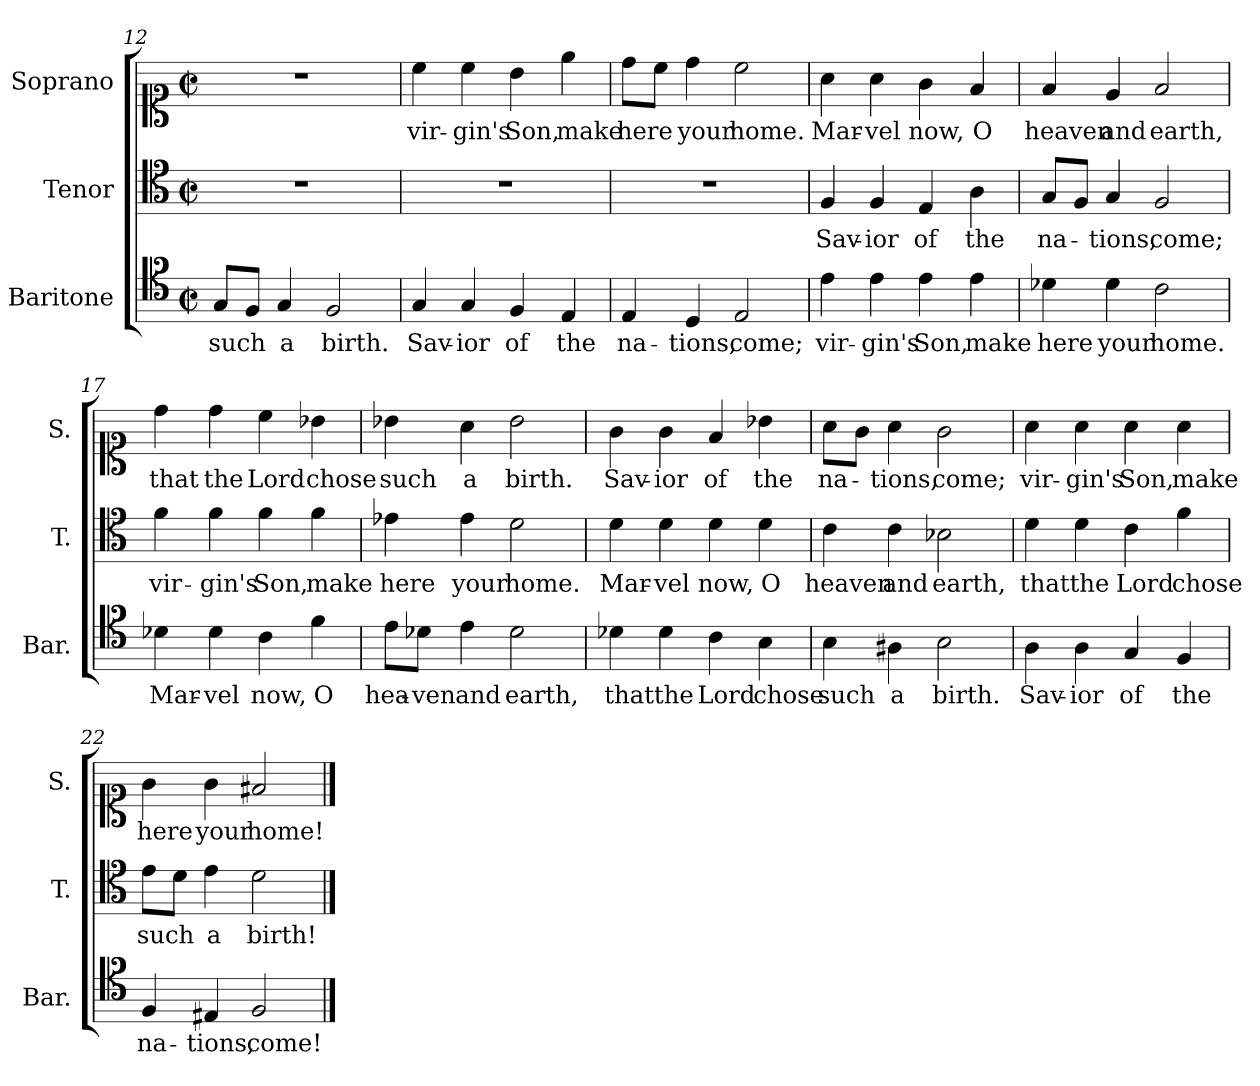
**kern	**text	**kern	**text	**kern	**text
*part3	*part3	*part2	*part2	*part1	*part1
*staff3	*staff3	*staff2	*staff2	*staff1	*staff1
*I"Baritone	*	*I"Tenor	*	*I"Soprano	*
*I'Bar.	*	*I'T.	*	*I'S.	*
*clefC5	*	*clefC4	*	*clefC1	*
*k[]	*	*k[]	*	*k[]	*
*M2/2	*	*M2/2	*	*M2/2	*
*met(c|)	*	*met(c|)	*	*met(c|)	*
=12	=12	=12	=12	=12	=12
!	!LO:LY:b	!	!	!	!
8E/L	such	1r	.	1r	.
8D/J	.	.	.	.	.
!	!LO:LY:b	!	!	!	!
4E/	a	.	.	.	.
!	!LO:LY:b	!	!	!	!
2D/	birth.	.	.	.	.
=13	=13	=13	=13	=13	=13
!	!LO:LY:b	!	!	!	!LO:LY:b
4E/	Sav-	1r	.	4cc\	vir-
!	!LO:LY:b	!	!	!	!LO:LY:b
4E/	-ior	.	.	4cc\	-gin's
!	!LO:LY:b	!	!	!	!LO:LY:b
4D/	of	.	.	4b\	Son,
!	!LO:LY:b	!	!	!	!LO:LY:b
4C/	the	.	.	4ee\	make
=14	=14	=14	=14	=14	=14
!	!LO:LY:b	!	!	!	!LO:LY:b
4C/	na-	1r	.	8dd\L	here
.	.	.	.	8cc\J	.
!	!LO:LY:b	!	!	!	!LO:LY:b
4BB/	-tions,	.	.	4dd\	your
!	!LO:LY:b	!	!	!	!LO:LY:b
2C/	come;	.	.	2cc\	home.
=15	=15	=15	=15	=15	=15
!	!LO:LY:b	!	!LO:LY:b	!	!LO:LY:b
4c\	vir-	4F/	Sav-	4a\	Mar-
!	!LO:LY:b	!	!LO:LY:b	!	!LO:LY:b
4c\	-gin's	4F/	-ior	4a\	-vel
!	!LO:LY:b	!	!LO:LY:b	!	!LO:LY:b
4c\	Son,	4E/	of	4g\	now,
!	!LO:LY:b	!	!LO:LY:b	!	!LO:LY:b
4c\	make	4A\	the	4f/	O
=16	=16	=16	=16	=16	=16
!	!LO:LY:b	!	!LO:LY:b	!	!LO:LY:b
4B-X\	here	8G/L	na-	4f/	heaven
.	.	8F/J	.	.	.
!	!LO:LY:b	!	!LO:LY:b	!	!LO:LY:b
4B-\	your	4G/	-tions,	4e/	and
!	!LO:LY:b	!	!LO:LY:b	!	!LO:LY:b
2A\	home.	2F/	come;	2f/	earth,
=17	=17	=17	=17	=17	=17
!	!LO:LY:b	!	!LO:LY:b	!	!LO:LY:b
4B-X\	Mar-	4f\	vir-	4dd\	that
!	!LO:LY:b	!	!LO:LY:b	!	!LO:LY:b
4B-\	-vel	4f\	-gin's	4dd\	the
!	!LO:LY:b	!	!LO:LY:b	!	!LO:LY:b
4A\	now,	4f\	Son,	4cc\	Lord
!	!LO:LY:b	!	!LO:LY:b	!	!LO:LY:b
4d\	O	4f\	make	4b-X\	chose
=18	=18	=18	=18	=18	=18
!	!LO:LY:b	!	!LO:LY:b	!	!LO:LY:b
8c\L	hea-	4e-X\	here	4b-X\	such
!	!LO:LY:b	!	!	!	!
8B-X\J	-ven	.	.	.	.
!	!LO:LY:b	!	!LO:LY:b	!	!LO:LY:b
4c\	and	4e-\	your	4a\	a
!	!LO:LY:b	!	!LO:LY:b	!	!LO:LY:b
2B-\	earth,	2d\	home.	2b-\	birth.
=19	=19	=19	=19	=19	=19
!	!LO:LY:b	!	!LO:LY:b	!	!LO:LY:b
4B-X\	that	4d\	Mar-	4g\	Sav-
!	!LO:LY:b	!	!LO:LY:b	!	!LO:LY:b
4B-\	the	4d\	-vel	4g\	-ior
!	!LO:LY:b	!	!LO:LY:b	!	!LO:LY:b
4A\	Lord	4d\	now,	4f/	of
!	!LO:LY:b	!	!LO:LY:b	!	!LO:LY:b
4G\	chose	4d\	O	4b-X\	the
=20	=20	=20	=20	=20	=20
!	!LO:LY:b	!	!LO:LY:b	!	!LO:LY:b
4G\	such	4c\	heaven	8a\L	-na-
.	.	.	.	8g\J	.
!	!LO:LY:b	!	!LO:LY:b	!	!LO:LY:b
4F#X\	a	4c\	and	4a\	-tions,
!	!LO:LY:b	!	!LO:LY:b	!	!LO:LY:b
2G\	birth.	2B-X\	earth,	2g\	come;
=21	=21	=21	=21	=21	=21
!	!LO:LY:b	!	!LO:LY:b	!	!LO:LY:b
4F\	Sav-	4d\	that	4a\	vir-
!	!LO:LY:b	!	!LO:LY:b	!	!LO:LY:b
4F\	-ior	4d\	the	4a\	-gin's
!	!LO:LY:b	!	!LO:LY:b	!	!LO:LY:b
4E/	of	4c\	Lord	4a\	Son,
!	!LO:LY:b	!	!LO:LY:b	!	!LO:LY:b
4D/	the	4f\	chose	4a\	make
=22	=22	=22	=22	=22	=22
!	!LO:LY:b	!	!LO:LY:b	!	!LO:LY:b
4D/	na-	8e\L	such	4g\	here
.	.	8d\J	.	.	.
!	!LO:LY:b	!	!LO:LY:b	!	!LO:LY:b
4C#X/	-tions,	4e\	a	4g\	your
!	!LO:LY:b	!	!LO:LY:b	!	!LO:LY:b
2D/	come!	2d\	birth!	2f#X/	home!
==	==	==	==	==	==
*-	*-	*-	*-	*-	*-
